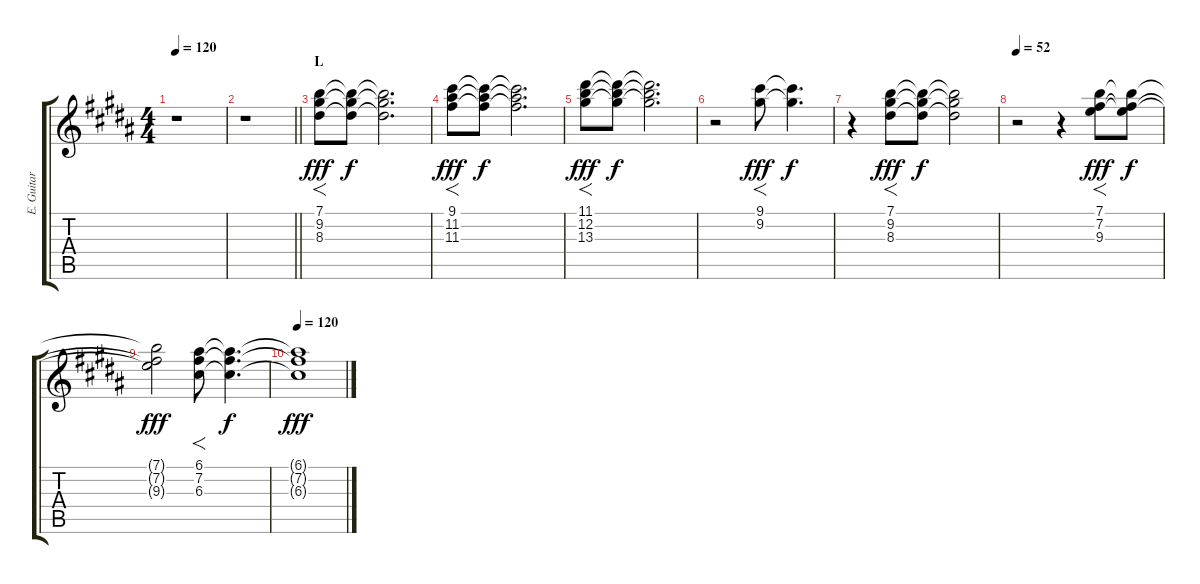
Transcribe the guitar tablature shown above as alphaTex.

\track ("E. Guitar II" "E. Guitar ") {instrument electricguitarclean}
\staff {score tabs}
\tuning (E4 B3 G3 D3 A2 E2) {hide}
\ts (4 4)
\tempo 120
\clef g2
\ks b
r.1{dy f} |
\barLineRight lightlight
r.1 |
\section ("" "L")
(7.1 9.2 8.3).8{f dy fff} (7.1{t} 9.2{t} 8.3{t}).8{dy f} (7.1{t} 9.2{t} 8.3{t}).2{d} |
(9.1 11.2 11.3).8{f dy fff} (9.1{t} 11.2{t} 11.3{t}).8{dy f} (9.1{t} 11.2{t} 11.3{t}).2{d} |
(11.1 12.2 13.3).8{f dy fff} (11.1{t} 12.2{t} 13.3{t}).8{dy f} (11.1{t} 12.2{t} 13.3{t}).2{d} |
r.2 (9.1 9.2).8{f dy fff} (9.1{t} 9.2{t}).4{d dy f} |
r.4 (7.1 9.2 8.3).8{f dy fff} (7.1{t} 9.2{t} 8.3{t}).8{dy f} (7.1{t} 9.2{t} 8.3{t}).2 |
\tempo 52
r.2 r.4 (7.1 7.2 9.3).8{f dy fff} (7.1{t} 7.2{t} 9.3{t}).8{dy f} |
(7.1{t} 7.2{t} 9.3{t}).2{dy fff} (6.1 7.2 6.3).8{f} (6.1{t} 7.2{t} 6.3{t}).4{d dy f} |
\tempo 120
(6.1{t} 7.2{t} 6.3{t}).1{dy fff}
